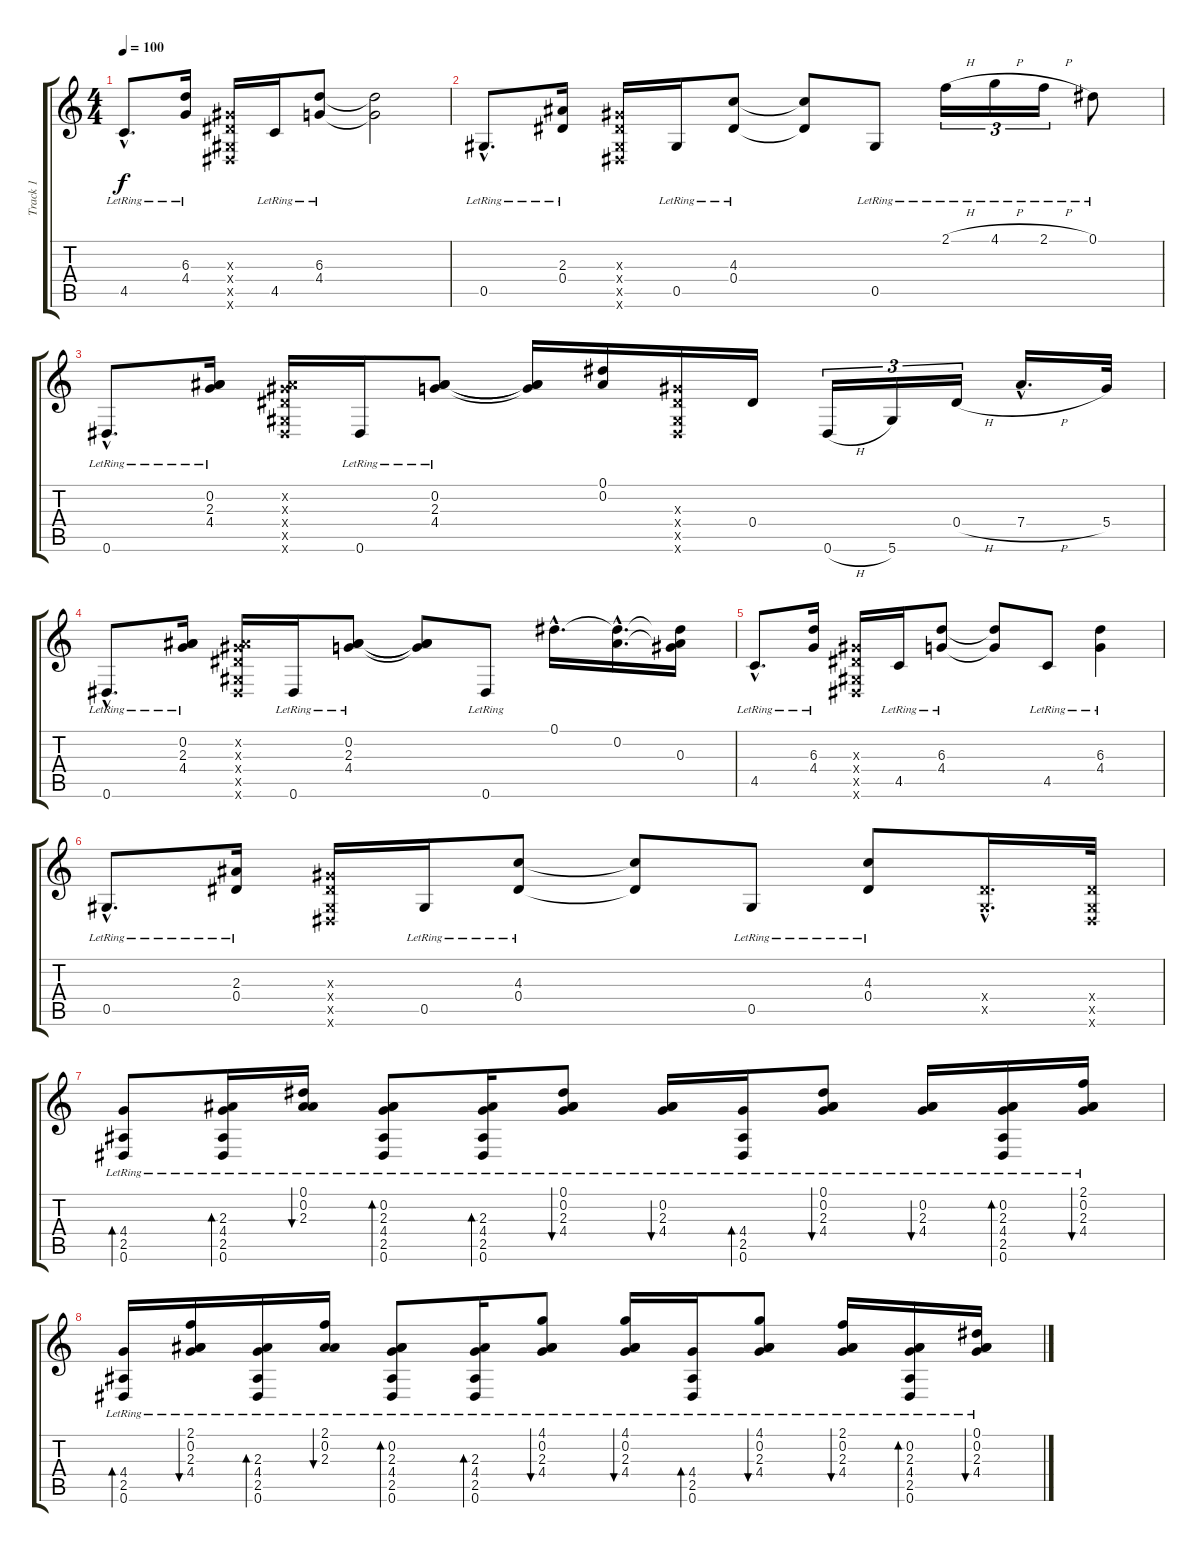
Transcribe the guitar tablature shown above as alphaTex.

\track ("Track 1" "Track 1") {instrument acousticguitarsteel}
\staff {score tabs}
\tuning (Eb4 Bb3 Ab3 Eb3 Ab2 Eb2) {hide}
\ts (4 4)
\tempo 100
\clef g2
\ks c
4.5{hac lr}.8{d dy f} (6.3{lr} 4.4{lr}).16 (0.3{x} 0.4{x} 0.5{x} 0.6{x}).16 4.5{lr}.16 (6.3{lr} 4.4{lr}).8 (6.3{t} 4.4{t}).2 |
0.5{hac lr}.8{d} (2.3{lr} 0.4{lr}).16 (0.3{x} 0.4{x} 0.5{x} 0.6{x}).16 0.5{lr}.16 (4.3{lr} 0.4{lr}).8 (4.3{t} 0.4{t}).8 0.5{lr}.8 2.1{h lr}.16{tu (3 2)} 4.1{h lr}.16{tu (3 2)} 2.1{h lr}.16{tu (3 2)} 0.1{lr}.8 |
0.6{hac lr}.8{d} (0.2{lr} 2.3{lr} 4.4{lr}).16 (0.2{x} 0.3{x} 0.4{x} 0.5{x} 0.6{x}).16 0.6{lr}.16 (0.2{lr} 2.3{lr} 4.4{lr}).8 (0.2{t} 2.3{t} 4.4{t}).16 (0.1 0.2).16 (0.3{x} 0.4{x} 0.5{x} 0.6{x}).16 0.4.16 0.6{h}.16{tu (3 2)} 5.6.16{tu (3 2)} 0.4{h}.16{tu (3 2)} 7.4{h hac}.16{d} 5.4.32 |
0.6{hac lr}.8{d} (0.2{lr} 2.3{lr} 4.4{lr}).16 (0.2{x} 0.3{x} 0.4{x} 0.5{x} 0.6{x}).16 0.6{lr}.16 (0.2{lr} 2.3{lr} 4.4{lr}).8 (0.2{t} 2.3{t} 4.4{t}).8 0.6{lr}.8 0.1{hac}.16{d} (0.1{hac t} 0.2{hac}).16{d} (0.1{t} 0.2{t} 0.3).16 |
4.5{hac lr}.8{d} (6.3{lr} 4.4{lr}).16 (0.3{x} 0.4{x} 0.5{x} 0.6{x}).16 4.5{lr}.16 (6.3{lr} 4.4{lr}).8 (6.3{t} 4.4{t}).8 4.5{lr}.8 (6.3{lr} 4.4{lr}).4 |
0.5{hac lr}.8{d} (2.3{lr} 0.4{lr}).16 (0.3{x} 0.4{x} 0.5{x} 0.6{x}).16 0.5{lr}.16 (4.3{lr} 0.4{lr}).8 (4.3{t} 0.4{t}).8 0.5{lr}.8 (4.3 0.4{lr}).8 (0.4{hac x} 0.5{hac x}).16{d} (0.4{x} 0.5{x} 0.6{x}).32 |
(4.4{lr} 2.5{lr} 0.6{lr}).8{bd 60} (2.3{lr} 4.4{lr} 2.5{lr} 0.6{lr}).16{bd 30} (0.1{lr} 0.2{lr} 2.3{lr}).16{bu 30} (0.2{lr} 2.3{lr} 4.4{lr} 2.5{lr} 0.6{lr}).8{bd 30} (2.3{lr} 4.4{lr} 2.5{lr} 0.6{lr}).16{bd 30} (0.1{lr} 0.2{lr} 2.3{lr} 4.4{lr}).8{bu 30} (0.2{lr} 2.3{lr} 4.4{lr}).16{bu 30} (4.4{lr} 2.5{lr} 0.6{lr}).16{bd 30} (0.1{lr} 0.2{lr} 2.3{lr} 4.4{lr}).8{bu 30} (0.2{lr} 2.3{lr} 4.4{lr}).16{bu 30} (0.2{lr} 2.3{lr} 4.4{lr} 2.5{lr} 0.6{lr}).16{bd 30} (2.1{lr} 0.2{lr} 2.3{lr} 4.4{lr}).16{bu 30} |
(4.4{lr} 2.5{lr} 0.6{lr}).16{bd 60} (2.1{lr} 0.2{lr} 2.3{lr} 4.4{lr}).16{bu 30} (2.3{lr} 4.4{lr} 2.5{lr} 0.6{lr}).16{bd 30} (2.1{lr} 0.2{lr} 2.3{lr}).16{bu 30} (0.2{lr} 2.3{lr} 4.4{lr} 2.5{lr} 0.6{lr}).8{bd 30} (2.3{lr} 4.4{lr} 2.5{lr} 0.6{lr}).16{bd 30} (4.1{lr} 0.2{lr} 2.3{lr} 4.4{lr}).8{bu 30} (4.1{lr} 0.2{lr} 2.3{lr} 4.4{lr}).16{bu 30} (4.4{lr} 2.5{lr} 0.6{lr}).16{bd 30} (4.1{lr} 0.2{lr} 2.3{lr} 4.4{lr}).8{bu 30} (2.1{lr} 0.2{lr} 2.3{lr} 4.4{lr}).16{bu 30} (0.2{lr} 2.3{lr} 4.4{lr} 2.5{lr} 0.6{lr}).16{bd 30} (0.1{lr} 0.2{lr} 2.3{lr} 4.4{lr}).16{bu 30}
